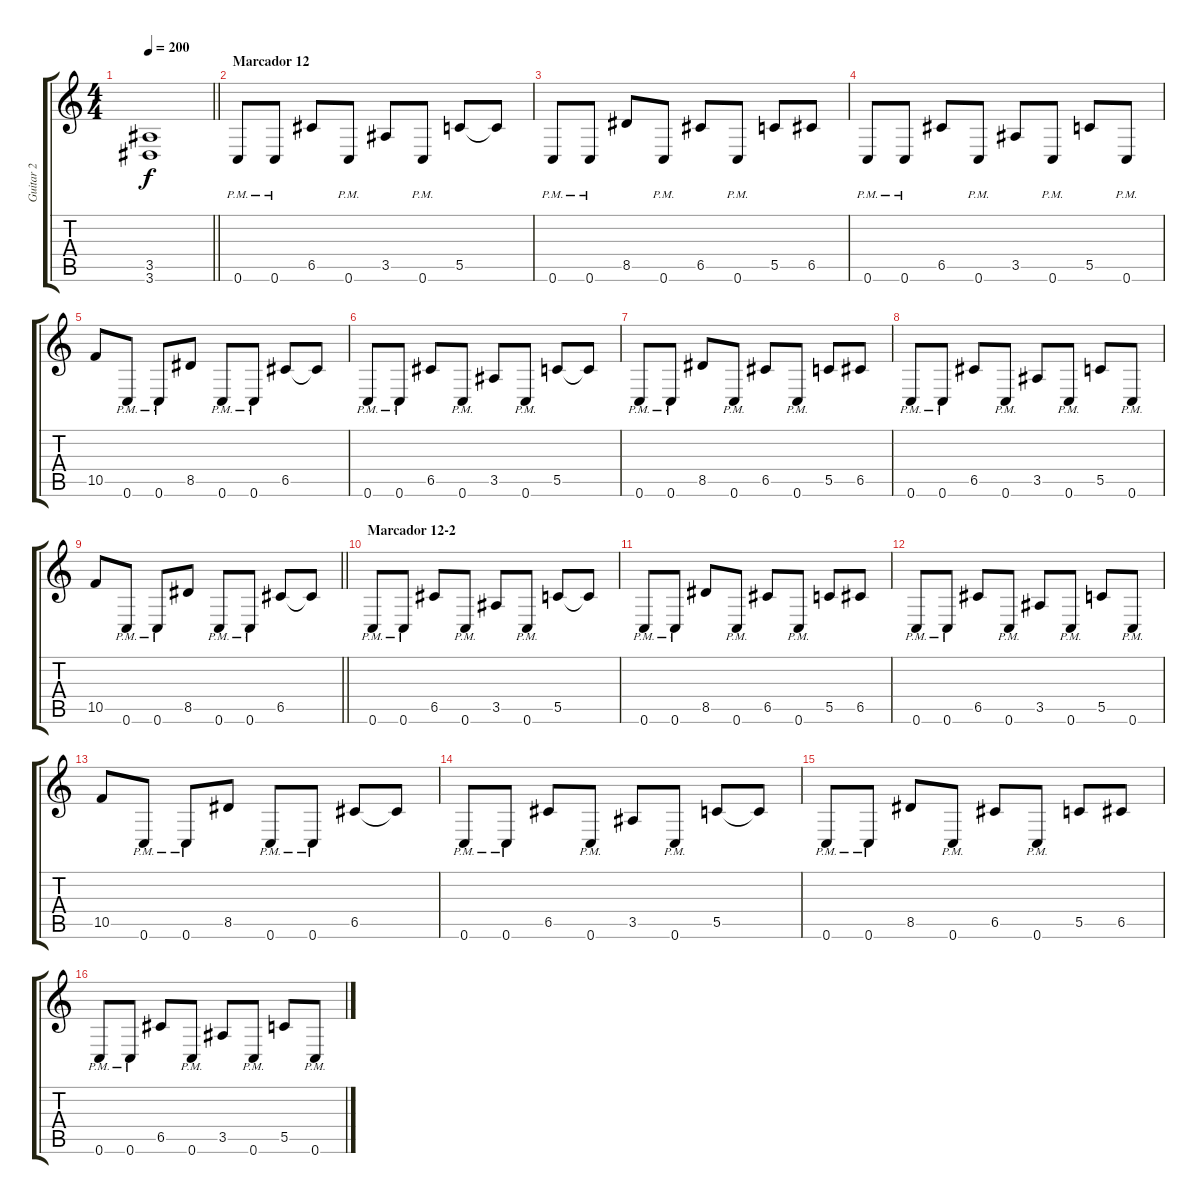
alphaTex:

\track ("Guitar 2" "Guitar 2") {instrument distortionguitar}
\staff {score tabs}
\tuning (D4 A3 F3 C3 G2 C2) {hide}
\ts (4 4)
\tempo 200
\clef g2
\barLineRight lightlight
\ks c
(3.5{t} 3.6{t}).1{dy f} |
\section ("" "Marcador 12")
0.6{pm}.8 0.6{pm}.8 6.5.8 0.6{pm}.8 3.5.8 0.6{pm}.8 5.5.8 5.5{t}.8 |
0.6{pm}.8 0.6{pm}.8 8.5.8 0.6{pm}.8 6.5.8 0.6{pm}.8 5.5.8 6.5.8 |
0.6{pm}.8 0.6{pm}.8 6.5.8 0.6{pm}.8 3.5.8 0.6{pm}.8 5.5.8 0.6{pm}.8 |
10.5.8 0.6{pm}.8 0.6{pm}.8 8.5.8 0.6{pm}.8 0.6{pm}.8 6.5.8 6.5{t}.8 |
0.6{pm}.8 0.6{pm}.8 6.5.8 0.6{pm}.8 3.5.8 0.6{pm}.8 5.5.8 5.5{t}.8 |
0.6{pm}.8 0.6{pm}.8 8.5.8 0.6{pm}.8 6.5.8 0.6{pm}.8 5.5.8 6.5.8 |
0.6{pm}.8 0.6{pm}.8 6.5.8 0.6{pm}.8 3.5.8 0.6{pm}.8 5.5.8 0.6{pm}.8 |
\barLineRight lightlight
10.5.8 0.6{pm}.8 0.6{pm}.8 8.5.8 0.6{pm}.8 0.6{pm}.8 6.5.8 6.5{t}.8 |
\section ("" "Marcador 12-2")
0.6{pm}.8 0.6{pm}.8 6.5.8 0.6{pm}.8 3.5.8 0.6{pm}.8 5.5.8 5.5{t}.8 |
0.6{pm}.8 0.6{pm}.8 8.5.8 0.6{pm}.8 6.5.8 0.6{pm}.8 5.5.8 6.5.8 |
0.6{pm}.8 0.6{pm}.8 6.5.8 0.6{pm}.8 3.5.8 0.6{pm}.8 5.5.8 0.6{pm}.8 |
10.5.8 0.6{pm}.8 0.6{pm}.8 8.5.8 0.6{pm}.8 0.6{pm}.8 6.5.8 6.5{t}.8 |
0.6{pm}.8 0.6{pm}.8 6.5.8 0.6{pm}.8 3.5.8 0.6{pm}.8 5.5.8 5.5{t}.8 |
0.6{pm}.8 0.6{pm}.8 8.5.8 0.6{pm}.8 6.5.8 0.6{pm}.8 5.5.8 6.5.8 |
0.6{pm}.8 0.6{pm}.8 6.5.8 0.6{pm}.8 3.5.8 0.6{pm}.8 5.5.8 0.6{pm}.8
